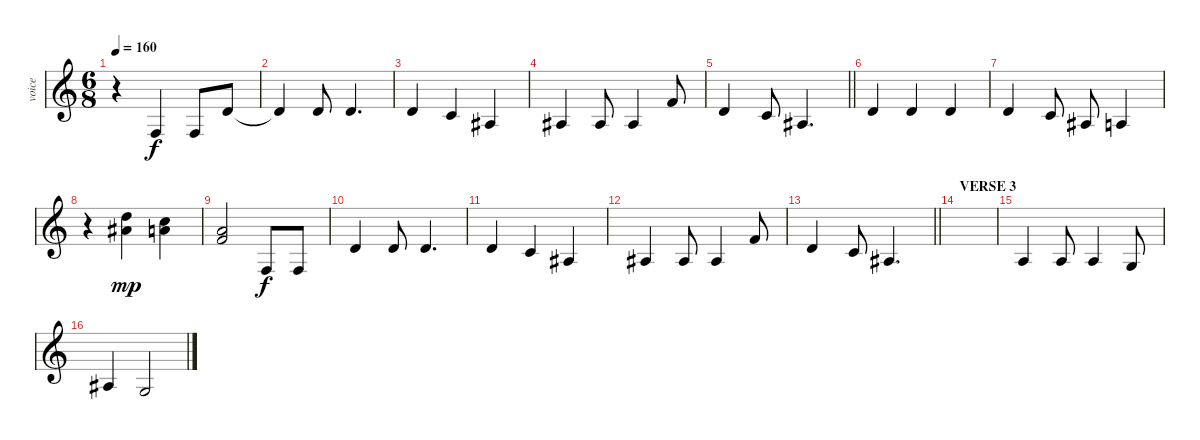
\track ("voice" "voice") {instrument altosax}
\staff {score}
\tuning (E4 B3 G3 D3 A2 E2) {hide}
\ts (6 8)
\tempo 160
\clef g2
\ks c
r.4{dy f} 3.4.4 3.4.8 3.2.8 |
3.2{t}.4 3.2.8 3.2.4{d} |
3.2.4 1.2.4 3.3.4 |
3.3.4 3.3.8 3.3.4 1.1.8 |
\barLineRight lightlight
3.2.4 1.2.8 3.3.4{d} |
3.2.4 3.2.4 3.2.4 |
3.2.4 1.2.8 3.3.8 2.3.4 |
r.4 (6.1 15.2).4{dy mp} (5.1 13.2).4 |
(1.1 10.2).2 3.4.8{dy f} 3.4.8 |
3.2.4 3.2.8 3.2.4{d} |
3.2.4 1.2.4 3.3.4 |
3.3.4 3.3.8 3.3.4 1.1.8 |
\barLineRight lightlight
3.2.4 1.2.8 3.3.4{d} |
\section ("" "VERSE 3")
|
2.3.4 2.3.8 2.3.4 0.3.8 |
3.3.4 0.3.2
